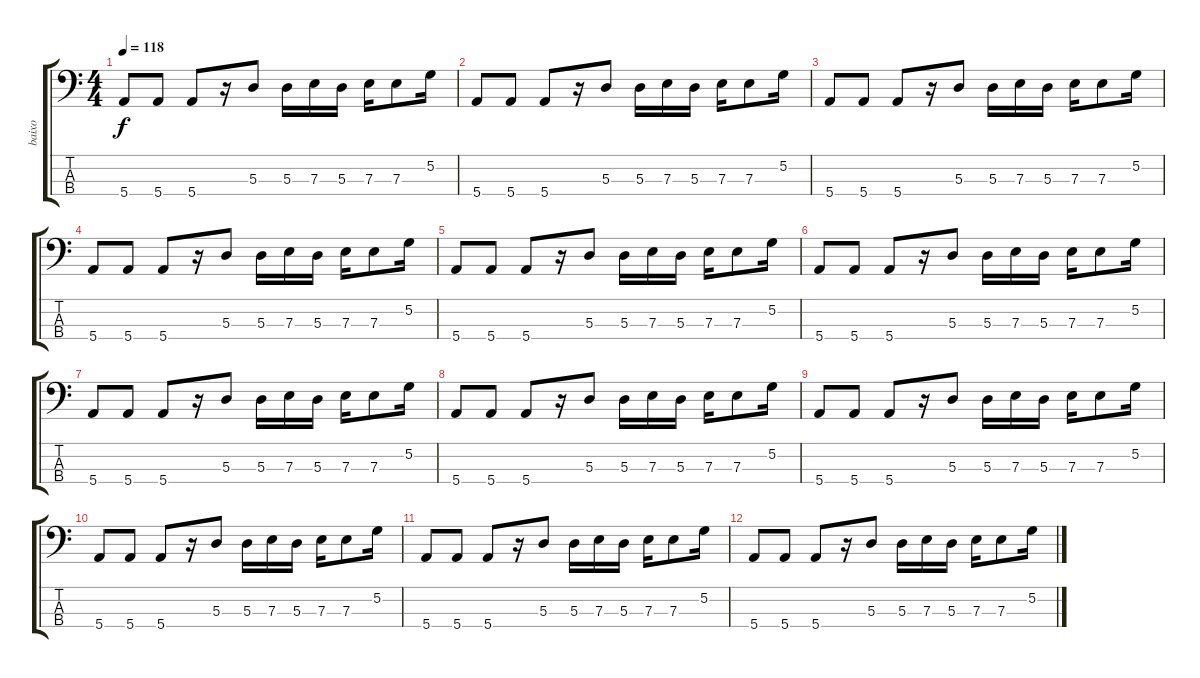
\track ("baixo" "baixo") {instrument electricbassfinger}
\staff {score tabs}
\tuning (G2 D2 A1 E1) {hide}
\ts (4 4)
\tempo 118
\clef f4
\ks c
5.4.8{dy f} 5.4.8 5.4.8 r.16 5.3.8 5.3.16 7.3.16 5.3.16 7.3.16 7.3.8 5.2.16 |
5.4.8 5.4.8 5.4.8 r.16 5.3.8 5.3.16 7.3.16 5.3.16 7.3.16 7.3.8 5.2.16 |
5.4.8 5.4.8 5.4.8 r.16 5.3.8 5.3.16 7.3.16 5.3.16 7.3.16 7.3.8 5.2.16 |
5.4.8 5.4.8 5.4.8 r.16 5.3.8 5.3.16 7.3.16 5.3.16 7.3.16 7.3.8 5.2.16 |
5.4.8 5.4.8 5.4.8 r.16 5.3.8 5.3.16 7.3.16 5.3.16 7.3.16 7.3.8 5.2.16 |
5.4.8 5.4.8 5.4.8 r.16 5.3.8 5.3.16 7.3.16 5.3.16 7.3.16 7.3.8 5.2.16 |
5.4.8 5.4.8 5.4.8 r.16 5.3.8 5.3.16 7.3.16 5.3.16 7.3.16 7.3.8 5.2.16 |
5.4.8 5.4.8 5.4.8 r.16 5.3.8 5.3.16 7.3.16 5.3.16 7.3.16 7.3.8 5.2.16 |
5.4.8 5.4.8 5.4.8 r.16 5.3.8 5.3.16 7.3.16 5.3.16 7.3.16 7.3.8 5.2.16 |
5.4.8 5.4.8 5.4.8 r.16 5.3.8 5.3.16 7.3.16 5.3.16 7.3.16 7.3.8 5.2.16 |
5.4.8 5.4.8 5.4.8 r.16 5.3.8 5.3.16 7.3.16 5.3.16 7.3.16 7.3.8 5.2.16 |
5.4.8 5.4.8 5.4.8 r.16 5.3.8 5.3.16 7.3.16 5.3.16 7.3.16 7.3.8 5.2.16
